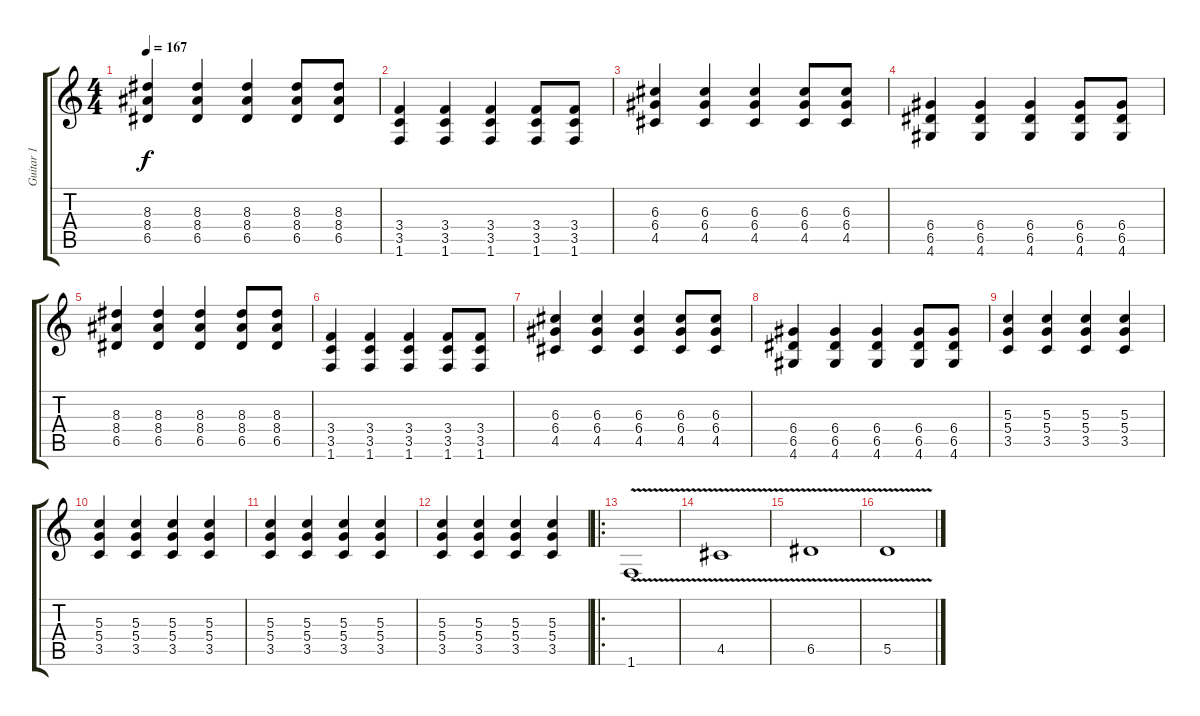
\track ("Guitar 1" "Guitar 1") {instrument overdrivenguitar}
\staff {score tabs}
\tuning (E4 B3 G3 D3 A2 E2) {hide}
\ts (4 4)
\tempo 167
\clef g2
\ks c
(8.3 8.4 6.5).4{dy f} (8.3 8.4 6.5).4 (8.3 8.4 6.5).4 (8.3 8.4 6.5).8 (8.3 8.4 6.5).8 |
(3.4 3.5 1.6).4 (3.4 3.5 1.6).4 (3.4 3.5 1.6).4 (3.4 3.5 1.6).8 (3.4 3.5 1.6).8 |
(6.3 6.4 4.5).4{volume 13 instrument overdrivenguitar} (6.3 6.4 4.5).4 (6.3 6.4 4.5).4 (6.3 6.4 4.5).8 (6.3 6.4 4.5).8 |
(6.4 6.5 4.6).4 (6.4 6.5 4.6).4 (6.4 6.5 4.6).4 (6.4 6.5 4.6).8 (6.4 6.5 4.6).8 |
(8.3 8.4 6.5).4 (8.3 8.4 6.5).4 (8.3 8.4 6.5).4 (8.3 8.4 6.5).8 (8.3 8.4 6.5).8 |
(3.4 3.5 1.6).4 (3.4 3.5 1.6).4 (3.4 3.5 1.6).4 (3.4 3.5 1.6).8 (3.4 3.5 1.6).8 |
(6.3 6.4 4.5).4{volume 13 instrument overdrivenguitar} (6.3 6.4 4.5).4 (6.3 6.4 4.5).4 (6.3 6.4 4.5).8 (6.3 6.4 4.5).8 |
(6.4 6.5 4.6).4 (6.4 6.5 4.6).4 (6.4 6.5 4.6).4 (6.4 6.5 4.6).8 (6.4 6.5 4.6).8 |
(5.3 5.4 3.5).4 (5.3 5.4 3.5).4 (5.3 5.4 3.5).4 (5.3 5.4 3.5).4 |
(5.3 5.4 3.5).4 (5.3 5.4 3.5).4 (5.3 5.4 3.5).4 (5.3 5.4 3.5).4 |
(5.3 5.4 3.5).4 (5.3 5.4 3.5).4 (5.3 5.4 3.5).4 (5.3 5.4 3.5).4 |
(5.3 5.4 3.5).4 (5.3 5.4 3.5).4 (5.3 5.4 3.5).4 (5.3 5.4 3.5).4 |
\ro
1.6{v}.1{volume 13 instrument overdrivenguitar} |
4.5{v}.1 |
6.5{v}.1 |
5.5{v}.1
